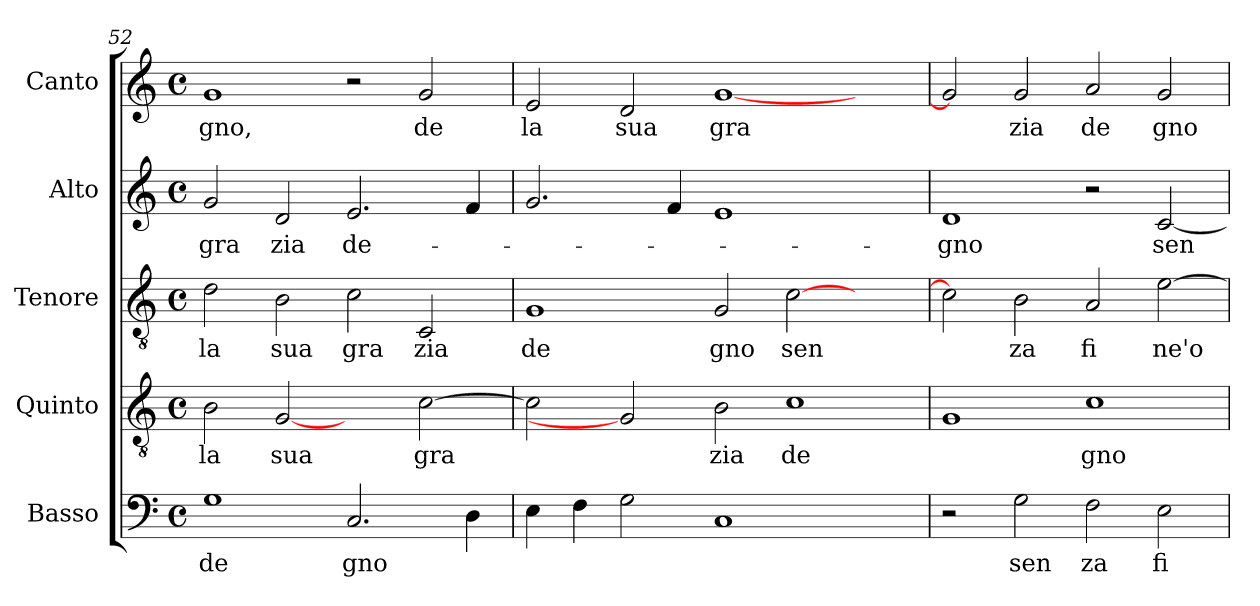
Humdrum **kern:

**kern	**text	**kern	**text	**kern	**text	**kern	**text	**kern	**text
*part5	*part5	*part4	*part4	*part3	*part3	*part2	*part2	*part1	*part1
*staff5	*staff5	*staff4	*staff4	*staff3	*staff3	*staff2	*staff2	*staff1	*staff1
*I"Basso	*	*I"Quinto	*	*I"Tenore	*	*I"Alto	*	*I"Canto	*
*clefF4	*	*clefGv2	*	*clefGv2	*	*clefG2	*	*clefG2	*
*M4/4	*	*M4/4	*	*M4/4	*	*M4/4	*	*M4/4	*
*met(c)	*	*met(c)	*	*met(c)	*	*met(c)	*	*met(c)	*
=52	=52	=52	=52	=52	=52	=52	=52	=52	=52
!	!LO:LY:b:cj	!	!LO:LY:b:cj	!	!LO:LY:b:cj	!	!LO:LY:b:cj	!	!LO:LY:b:cj
1G	de	2B\	la	2d\	la	2g/	gra	1g	gno,
!	!	!	!LO:LY:b:cj	!	!LO:LY:b:cj	!	!LO:LY:b:cj	!	!
.	.	[2G	sua	2B\	sua	2d/	zia	.	.
!	!LO:LY:b	!	!	!	!LO:LY:b:cj	!	!LO:LY:b:cj	!	!
2.C/	gno	2ryy	.	2c\	gra	2.e/	de-	2r	.
!	!	!	!LO:LY:b	!	!LO:LY:b:cj	!	!	!	!LO:LY:b:cj
.	.	[>2c\	gra	2C/	zia	.	.	2g/	de
4D\	.	.	.	.	.	4f/	.	.	.
=53	=53	=53	=53	=53	=53	=53	=53	=53	=53
!	!	!	!	!	!LO:LY:b:cj	!	!	!	!LO:LY:b:cj
4E\	.	2c\]	.	1G	de	2.g/	.	2e/	la
4F\	.	.	.	.	.	.	.	.	.
!	!	!	!	!	!	!	!	!	!LO:LY:b:cj
2G\	.	2G]	.	.	.	.	.	2d/	sua
.	.	.	.	.	.	4f/	.	.	.
!	!	!	!LO:LY:b:cj	!	!LO:LY:b:cj	!	!	!	!LO:LY:b:cj
1C	.	2B\	zia	2G/	gno	1e	.	[<1g	gra
!	!	!	!LO:LY:b:cj	!	!LO:LY:b	!	!	!	!
.	.	1c	de	[>2c\	sen	.	.	.	.
2ryy	.	.	.	2ryy	.	2ryy	.	2ryy	.
=54	=54	=54	=54	=54	=54	=54	=54	=54	=54
!	!	!	!	!	!	!	!LO:LY:b:cj	!	!
2r	.	1G	.	2c\]	.	1d	-gno	2g/]	.
!	!LO:LY:b:cj	!	!	!	!LO:LY:b:cj	!	!	!	!LO:LY:b:cj
2G\	sen	.	.	2B\	za	.	.	2g/	zia
!	!LO:LY:b:cj	!	!LO:LY:b:cj	!	!LO:LY:b:cj	!	!	!	!LO:LY:b:cj
2F\	za	1c	gno	2A/	fi	2r	.	2a/	de
!	!LO:LY:b:cj	!	!	!	!LO:LY:b	!	!LO:LY:b	!	!LO:LY:b:cj
2E\	fi	.	.	[>2e\	ne'o	[<2c/	sen-	2g/	gno
=	=	=	=	=	=	=	=	=	=
*-	*-	*-	*-	*-	*-	*-	*-	*-	*-
